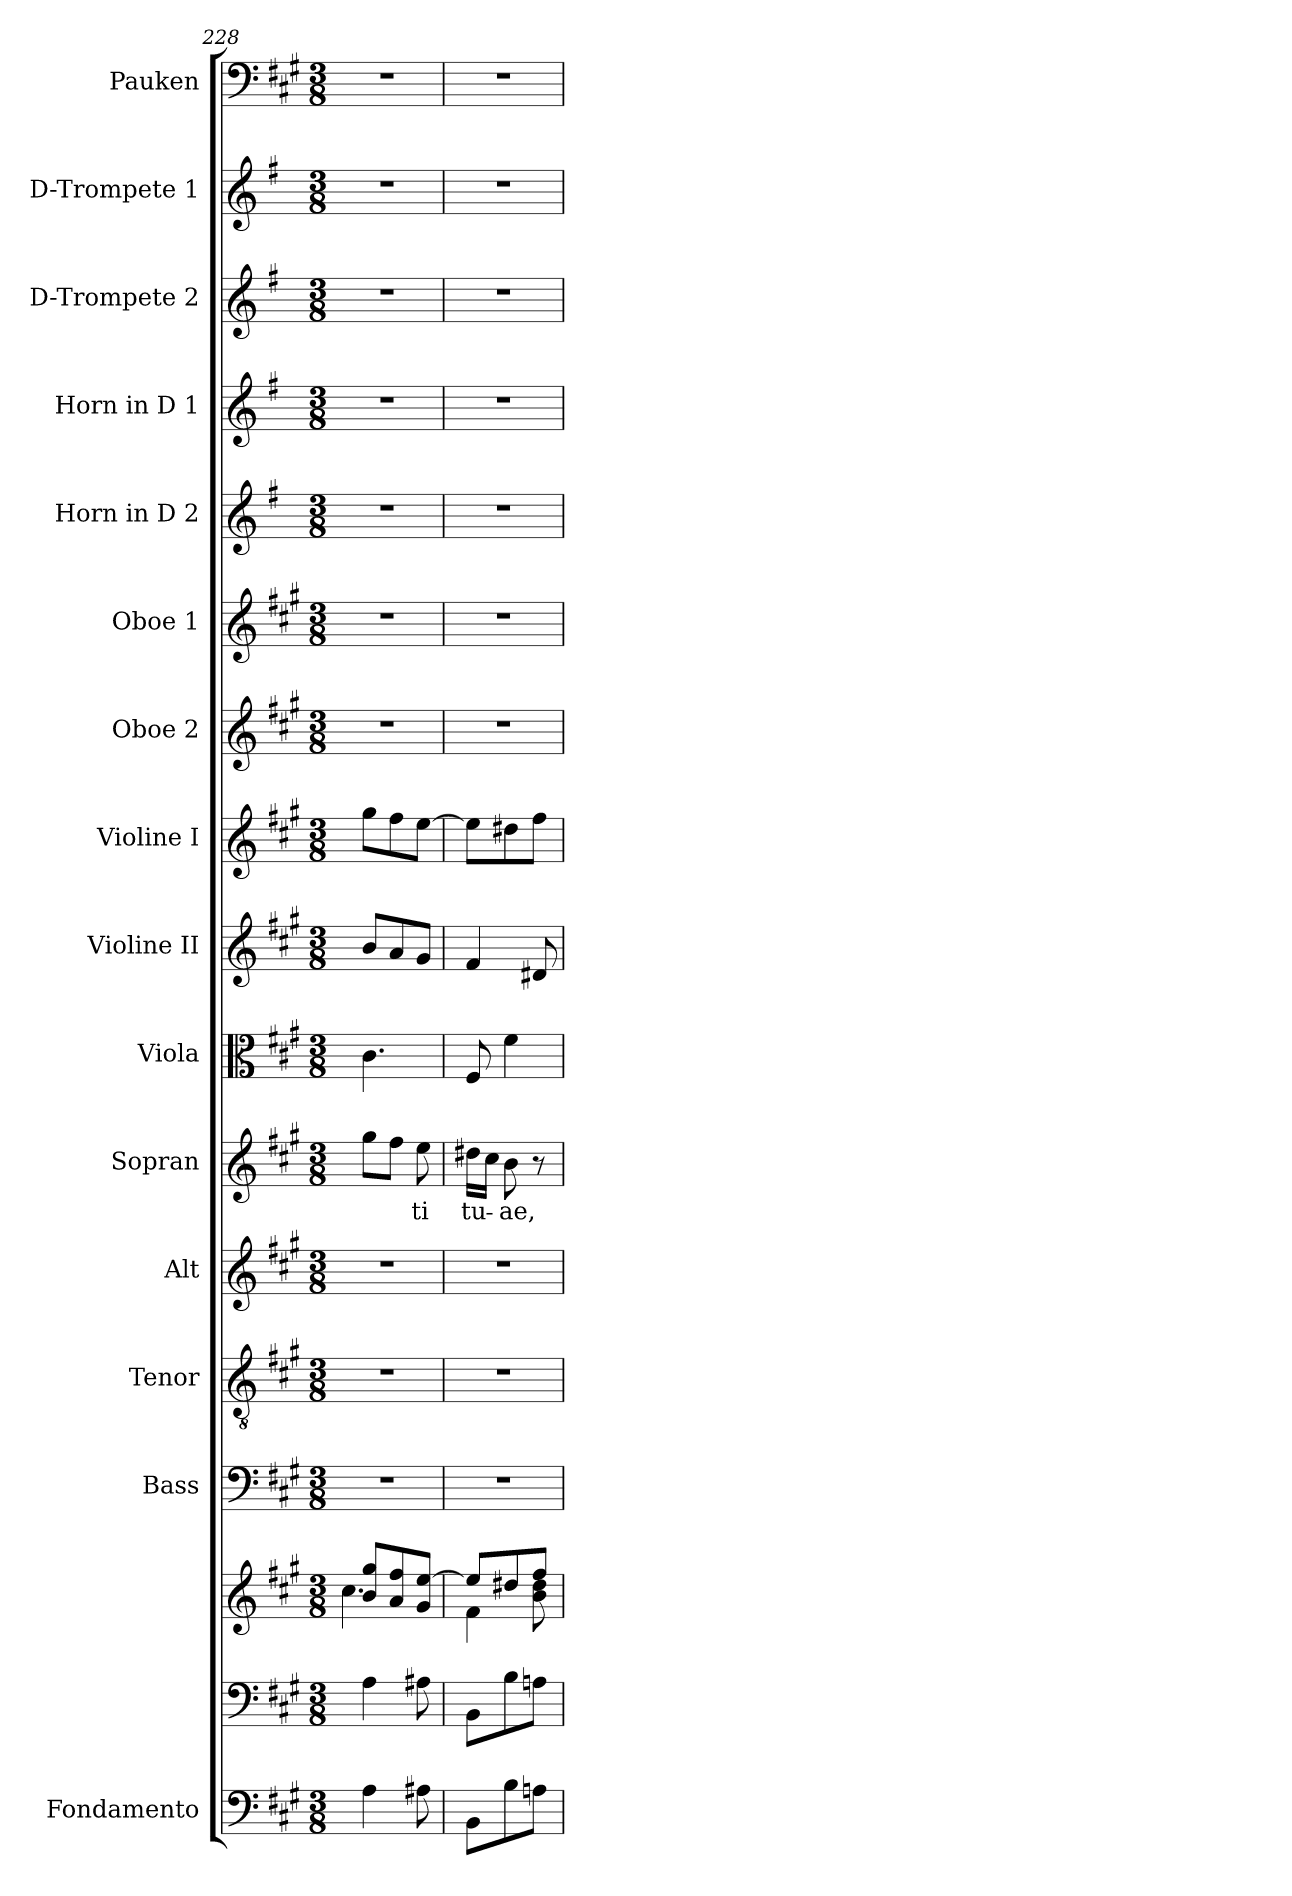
**kern	**kern	**kern	**kern	**kern	**kern	**kern	**text	**kern	**kern	**kern	**kern	**kern	**kern	**kern	**kern	**kern	**kern
*part16	*part15	*part15	*part14	*part13	*part12	*part11	*part11	*part10	*part9	*part8	*part7	*part6	*part5	*part4	*part3	*part2	*part1
*staff17	*staff16	*staff15	*staff14	*staff13	*staff12	*staff11	*staff11	*staff10	*staff9	*staff8	*staff7	*staff6	*staff5	*staff4	*staff3	*staff2	*staff1
*I"Fondamento	*	*	*I"Bass	*I"Tenor	*I"Alt	*I"Sopran	*	*I"Viola	*I"Violine II	*I"Violine I	*I"Oboe 2	*I"Oboe 1	*I"Horn in D 2	*I"Horn in D 1	*I"D-Trompete 2	*I"D-Trompete 1	*I"Pauken
*I'F.	*	*	*I'B.	*I'T.	*I'A.	*I'S.	*	*I'Vla.	*I'Vl. II	*I'Vl. I	*I'Ob. 2	*I'Ob. 1	*	*	*I'D Trp. 2	*I'D Trp. 1	*I'Pk.
!!LO:PB:g=z
*clefF4	*clefF4	*clefG2	*clefF4	*clefGv2	*clefG2	*clefG2	*	*clefC3	*clefG2	*clefG2	*clefG2	*clefG2	*clefG2	*clefG2	*clefG2	*clefG2	*clefF4
*ITrd7c12	*	*	*	*	*	*	*	*	*	*	*	*	*ITrd6c10	*ITrd6c10	*ITrd-1c-2	*ITrd-1c-2	*
*k[f#c#g#]	*k[f#c#g#]	*k[f#c#g#]	*k[f#c#g#]	*k[f#c#g#]	*k[f#c#g#]	*k[f#c#g#]	*	*k[f#c#g#]	*k[f#c#g#]	*k[f#c#g#]	*k[f#c#g#]	*k[f#c#g#]	*k[f#c#g#]	*k[f#c#g#]	*k[f#c#g#]	*k[f#c#g#]	*k[f#c#g#]
*A:	*A:	*A:	*A:	*A:	*A:	*A:	*	*A:	*A:	*A:	*A:	*A:	*A:	*A:	*A:	*A:	*A:
*M3/8	*M3/8	*M3/8	*M3/8	*M3/8	*M3/8	*M3/8	*	*M3/8	*M3/8	*M3/8	*M3/8	*M3/8	*M3/8	*M3/8	*M3/8	*M3/8	*M3/8
=228	=228	=228	=228	=228	=228	=228	=228	=228	=228	=228	=228	=228	=228	=228	=228	=228	=228
*	*	*^	*	*	*	*	*	*	*	*	*	*	*	*	*	*	*
4AA\	4A\	8b/ 8gg#/L	4.cc#\	4.r	4.r	4.r	8gg#\L	.	4.c#\	8b/L	8gg#\L	4.r	4.r	4.r	4.r	4.r	4.r	4.r
.	.	8a/ 8ff#/	.	.	.	.	8ff#\J	.	.	8a/	8ff#\	.	.	.	.	.	.	.
!	!	!	!	!	!	!	!	!LO:LY:b	!	!	!	!	!	!	!	!	!	!
8AA#X\	8A#X\	8g#/ [>8ee/J	.	.	.	.	8ee\	-ti	.	8g#/J	[8ee\J	.	.	.	.	.	.	.
=229	=229	=229	=229	=229	=229	=229	=229	=229	=229	=229	=229	=229	=229	=229	=229	=229	=229	=229
!	!	!	!	!	!	!	!	!LO:LY:b	!	!	!	!	!	!	!	!	!	!
8BBB\L	8BB\L	8ee/L]	4f#\	4.r	4.r	4.r	16dd#X\LL	tu-	8F#/	4f#/	8ee\L]	4.r	4.r	4.r	4.r	4.r	4.r	4.r
.	.	.	.	.	.	.	16cc#\JJ	.	.	.	.	.	.	.	.	.	.	.
!	!	!	!	!	!	!	!	!LO:LY:b	!	!	!	!	!	!	!	!	!	!
8BB\	8B\	8dd#X/	.	.	.	.	8b\	-ae,	4f#\	.	8dd#X\	.	.	.	.	.	.	.
8AAn\J	8An\J	8ff#/J	8b\ 8dd#\	.	.	.	8r	.	.	8d#X/	8ff#\J	.	.	.	.	.	.	.
*	*	*v	*v	*	*	*	*	*	*	*	*	*	*	*	*	*	*	*
=	=	=	=	=	=	=	=	=	=	=	=	=	=	=	=	=	=
*-	*-	*-	*-	*-	*-	*-	*-	*-	*-	*-	*-	*-	*-	*-	*-	*-	*-
